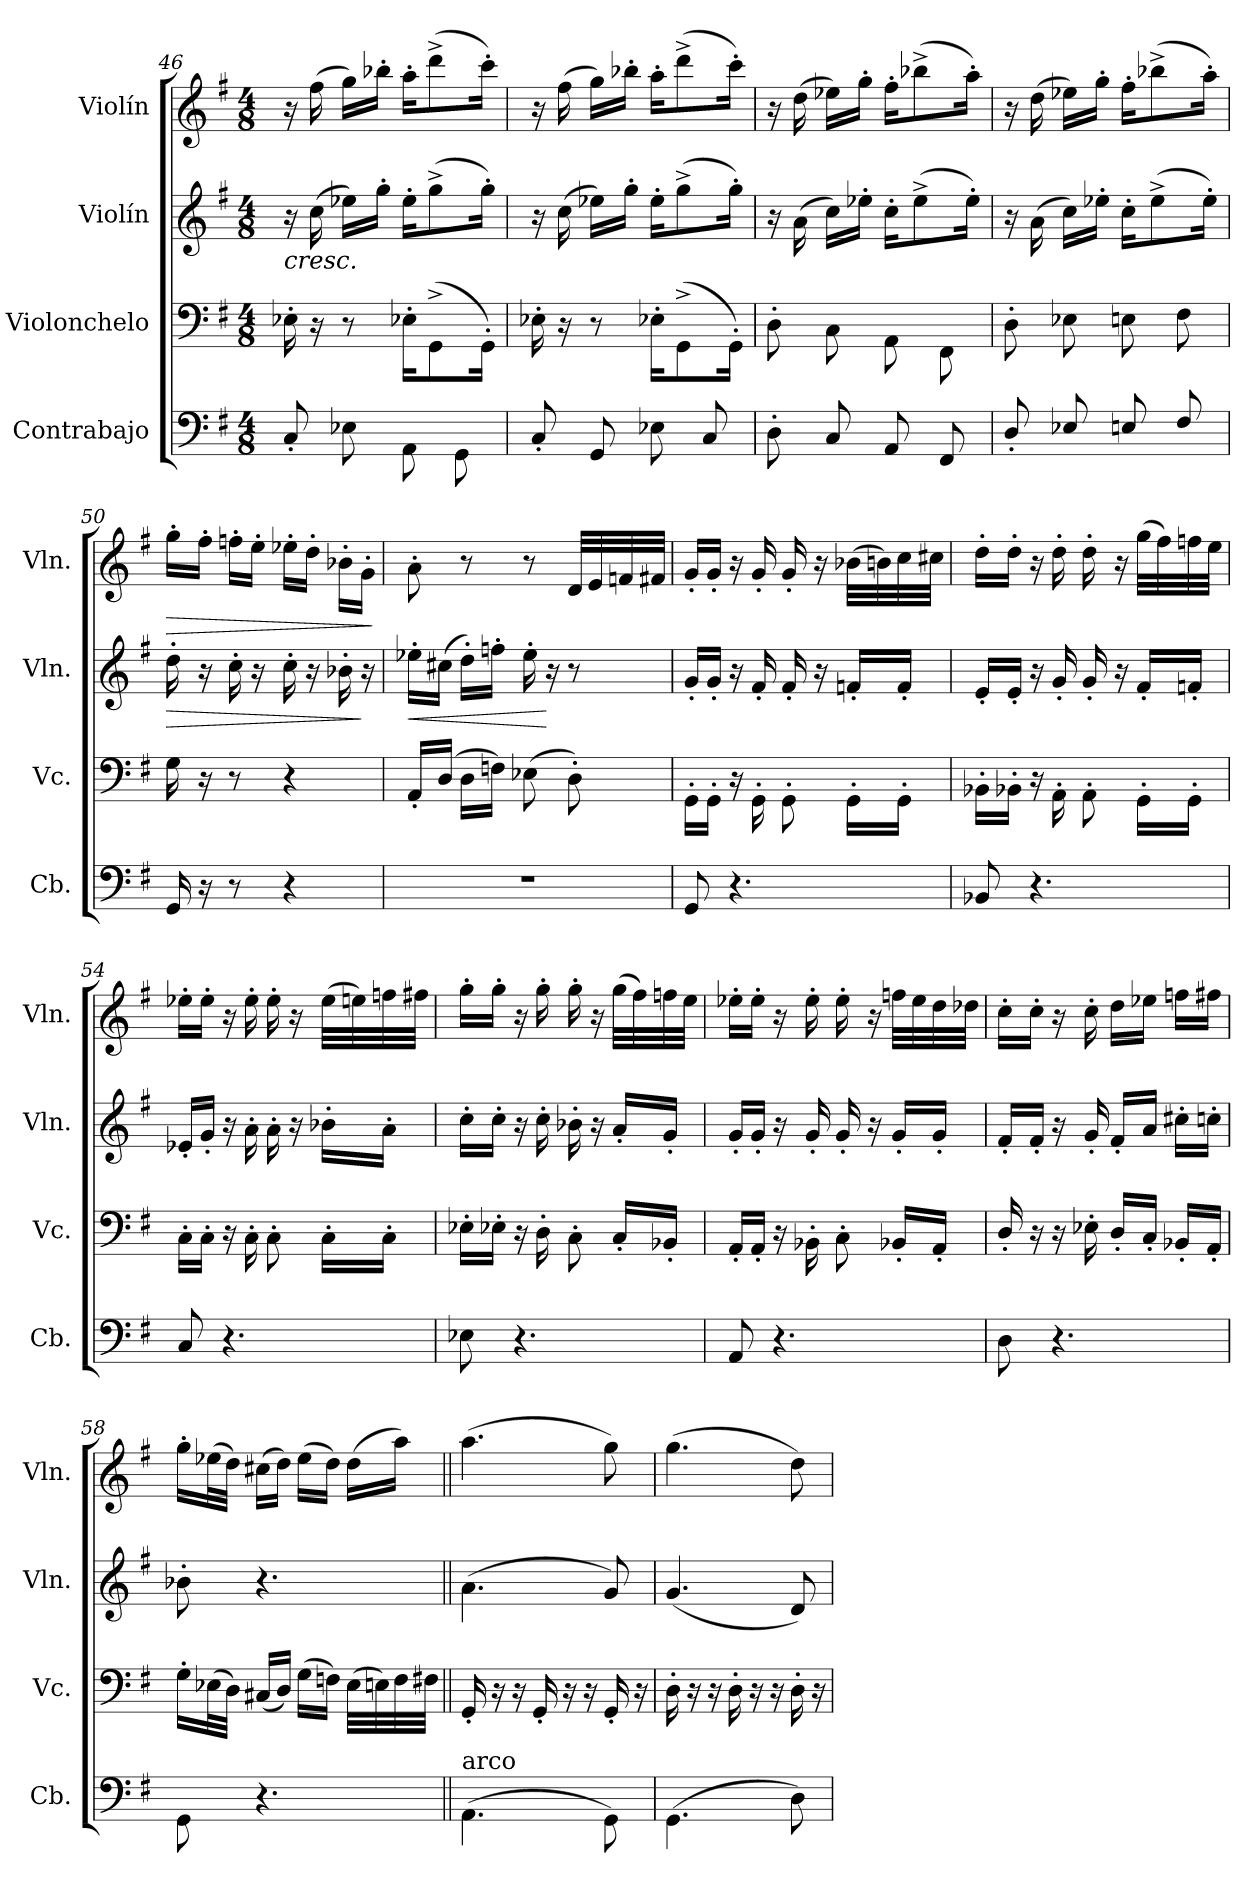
**kern	**kern	**kern	**dynam	**kern	**dynam
*part4	*part3	*part2	*part2	*part1	*part1
*staff4	*staff3	*staff2	*staff2	*staff1	*staff1
*I"Contrabajo	*I"Violonchelo	*I"Violín	*	*I"Violín	*
*I'Cb.	*I'Vc.	*I'Vln.	*	*I'Vln.	*
!!LO:LB:g=z
*clefF4	*clefF4	*clefG2	*	*clefG2	*
*ITrd7c12	*	*	*	*	*
*k[f#]	*k[f#]	*k[f#]	*	*k[f#]	*
*M4/8	*M4/8	*M4/8	*	*M4/8	*
=46	=46	=46	=46	=46	=46
!	!	!LO:TX:b:i:t=cresc.	!	!	!
8CC'/	16E-X'\	16r	.	16r	.
.	16r	(>16cc\	.	(>16ff#\	.
8EE-X\	8r	16ee-X\LL)	.	16gg\LL)	.
.	.	16gg'\JJ	.	16bb-X'\JJ	.
8AAA\	16E-X'\KL	16ee-'\KL	.	16aa'\KL	.
.	(>8GG^\	(>8gg^\	.	(>8ddd^\	.
8GGG\	.	.	.	.	.
.	16GG'\Jk)	16gg'\Jk)	.	16ccc'\Jk)	.
=47	=47	=47	=47	=47	=47
8CC'/	16E-X'\	16r	.	16r	.
.	16r	(>16cc\	.	(>16ff#\	.
8GGG/	8r	16ee-X\LL)	.	16gg\LL)	.
.	.	16gg'\JJ	.	16bb-X'\JJ	.
8EE-X\	16E-X'\KL	16ee-'\KL	.	16aa'\KL	.
.	(>8GG^\	(>8gg^\	.	(>8ddd^\	.
8CC/	.	.	.	.	.
.	16GG'\Jk)	16gg'\Jk)	.	16ccc'\Jk)	.
=48	=48	=48	=48	=48	=48
8DD'\	8D'\	16r	.	16r	.
.	.	(>16a\	.	(>16dd\	.
8CC/	8C\	16cc\LL)	.	16ee-X\LL)	.
.	.	16ee-X'\JJ	.	16gg'\JJ	.
8AAA/	8AA\	16cc'\KL	.	16ff#'\KL	.
.	.	(>8ee-^\	.	(>8bb-X^\	.
8FFF#/	8FF#\	.	.	.	.
.	.	16ee-'\Jk)	.	16aa'\Jk)	.
=49	=49	=49	=49	=49	=49
8DD'/	8D'\	16r	.	16r	.
.	.	(>16a\	.	(>16dd\	.
8EE-X/	8E-X\	16cc\LL)	.	16ee-X\LL)	.
.	.	16ee-X'\JJ	.	16gg'\JJ	.
8EEn/	8En\	16cc'\KL	.	16ff#'\KL	.
.	.	(>8ee-^\	.	(>8bb-X^\	.
8FF#/	8F#\	.	.	.	.
.	.	16ee-'\Jk)	.	16aa'\Jk)	.
!!LO:LB:g=z
=50	=50	=50	=50	=50	=50
!	!	!	!LO:HP:b	!	!LO:HP:b
16GGG/	16G\	16dd'\	>	16gg'\LL	>
16r	16r	16r	.	16ff#'\JJ	.
8r	8r	16cc'\	.	16ffn'\LL	.
.	.	16r	.	16ee'\JJ	.
4r	4r	16cc'\	.	16ee-X'\LL	.
.	.	16r	.	16dd'\JJ	.
.	.	16b-X'\	.	16b-X'\LL	.
.	.	16r	]	16g'\JJ	.
.	.	.	.	.	]
=51	=51	=51	=51	=51	=51
!	!	!	!LO:HP:b	!	!
2r	16AA'/LL	16ee-X'\LL	<	8a'\	.
.	(>16D/JJ	(>16cc#X\JJ	.	.	.
.	16D\LL	16dd'\LL)	.	8r	.
.	16Fn\JJ)	16ffn'\JJ	.	.	.
.	(>8E-X\	16ee-'\	.	8r	.
.	.	16r	[	.	.
.	8D'\)	8r	.	32d/LLL	.
.	.	.	.	32e/	.
.	.	.	.	32fn/	.
.	.	.	.	32f#X/JJJ	.
=52	=52	=52	=52	=52	=52
8GGG/	16GG'\LL	16g'/LL	.	16g'/LL	.
.	16GG'\JJ	16g'/JJ	.	16g'/JJ	.
4.r	16r	16r	.	16r	.
.	16GG'\	16f#'/	.	16g'/	.
.	8GG'\	16f#'/	.	16g'/	.
.	.	16r	.	16r	.
.	16GG'\LL	16fn'/LL	.	(>32b-X\LLL	.
.	.	.	.	32bn\)	.
.	16GG'\JJ	16f'/JJ	.	32cc\	.
.	.	.	.	32cc#X\JJJ	.
!!LO:PB:g=z
=53	=53	=53	=53	=53	=53
8BBB-X/	16BB-X'\LL	16e'/LL	.	16dd'\LL	.
.	16BB-X'\JJ	16e'/JJ	.	16dd'\JJ	.
4.r	16r	16r	.	16r	.
.	16AA'\	16g'/	.	16dd'\	.
.	8AA'\	16g'/	.	16dd'\	.
.	.	16r	.	16r	.
.	16GG'\LL	16f#'/LL	.	(>32gg\LLL	.
.	.	.	.	32ff#\)	.
.	16GG'\JJ	16fn'/JJ	.	32ffn\	.
.	.	.	.	32ee\JJJ	.
=54	=54	=54	=54	=54	=54
8CC/	16C'\LL	16e-X'/LL	.	16ee-X'\LL	.
.	16C'\JJ	16g'/JJ	.	16ee-'\JJ	.
4.r	16r	16r	.	16r	.
.	16C'\	16a'\	.	16ee-'\	.
.	8C'\	16a'\	.	16ee-'\	.
.	.	16r	.	16r	.
.	16C'\LL	16b-X'\LL	.	(>32ee-\LLL	.
.	.	.	.	32een\)	.
.	16C'\JJ	16a'\JJ	.	32ffn\	.
.	.	.	.	32ff#X\JJJ	.
=55	=55	=55	=55	=55	=55
8EE-X\	16E-X'\LL	16cc'\LL	.	16gg'\LL	.
.	16E-X'\JJ	16cc'\JJ	.	16gg'\JJ	.
4.r	16r	16r	.	16r	.
.	16D'\	16cc'\	.	16gg'\	.
.	8C'\	16b-X'\	.	16gg'\	.
.	.	16r	.	16r	.
.	16C'/LL	16a'/LL	.	(>32gg\LLL	.
.	.	.	.	32ff#\)	.
.	16BB-X'/JJ	16g'/JJ	.	32ffn\	.
.	.	.	.	32ee\JJJ	.
!!LO:LB:g=z
=56	=56	=56	=56	=56	=56
8AAA/	16AA'/LL	16g'/LL	.	16ee-X'\LL	.
.	16AA'/JJ	16g'/JJ	.	16ee-'\JJ	.
4.r	16r	16r	.	16r	.
.	16BB-X'\	16g'/	.	16ee-'\	.
.	8C'\	16g'/	.	16ee-'\	.
.	.	16r	.	16r	.
.	16BB-X'/LL	16g'/LL	.	32ffn\LLL	.
.	.	.	.	32ee-\	.
.	16AA'/JJ	16g'/JJ	.	32dd\	.
.	.	.	.	32dd-X\JJJ	.
=57	=57	=57	=57	=57	=57
8DD\	16D'/	16f#'/LL	.	16cc'\LL	.
.	16r	16f#'/JJ	.	16cc'\JJ	.
4.r	16r	16r	.	16r	.
.	16E-X'\	16g'/	.	16cc'\	.
.	16D'/LL	16f#'/LL	.	16dd\LL	.
.	16C'/JJ	16a/JJ	.	16ee-X\JJ	.
.	16BB-X'/LL	16cc#X'\LL	.	16ffn\LL	.
.	16AA'/JJ	16ccn'\JJ	.	16ff#X\JJ	.
=58	=58	=58	=58	=58	=58
8GGG\	16G'\LL	8b-X'\	.	16gg'\LL	.
.	(<32E-X\L	.	.	(>32ee-X\L	.
.	32D\JJJ)	.	.	32dd\JJJ)	.
4.r	(<16C#X/LL	4.r	.	(>16cc#X\LL	.
.	16D/JJ)	.	.	16dd\JJ)	.
.	(<16G\LL	.	.	(>16ee-\LL	.
.	16Fn\JJ)	.	.	16dd\JJ)	.
.	(<32E-\LLL	.	.	(>16dd\LL	.
.	32En\)	.	.	.	.
.	32F\	.	.	16aa\JJ)	.
.	32F#X\JJJ	.	.	.	.
!!LO:LB:g=z
=59||	=59||	=59||	=59||	=59||	=59||
!LO:TX:a:t=arco	!	!	!	!	!
(>4.AAA\	16GG'/	(>4.a\	.	(>4.aa\	.
.	16r	.	.	.	.
.	16r	.	.	.	.
.	16GG'/	.	.	.	.
.	16r	.	.	.	.
.	16r	.	.	.	.
8GGG\)	16GG'/	8g/)	.	8gg\)	.
.	16r	.	.	.	.
=60	=60	=60	=60	=60	=60
(>4.GGG\	16D'\	(<4.g/	.	(>4.gg\	.
.	16r	.	.	.	.
.	16r	.	.	.	.
.	16D'\	.	.	.	.
.	16r	.	.	.	.
.	16r	.	.	.	.
8DD\)	16D'\	8d/)	.	8dd\)	.
.	16r	.	.	.	.
=	=	=	=	=	=
*-	*-	*-	*-	*-	*-
